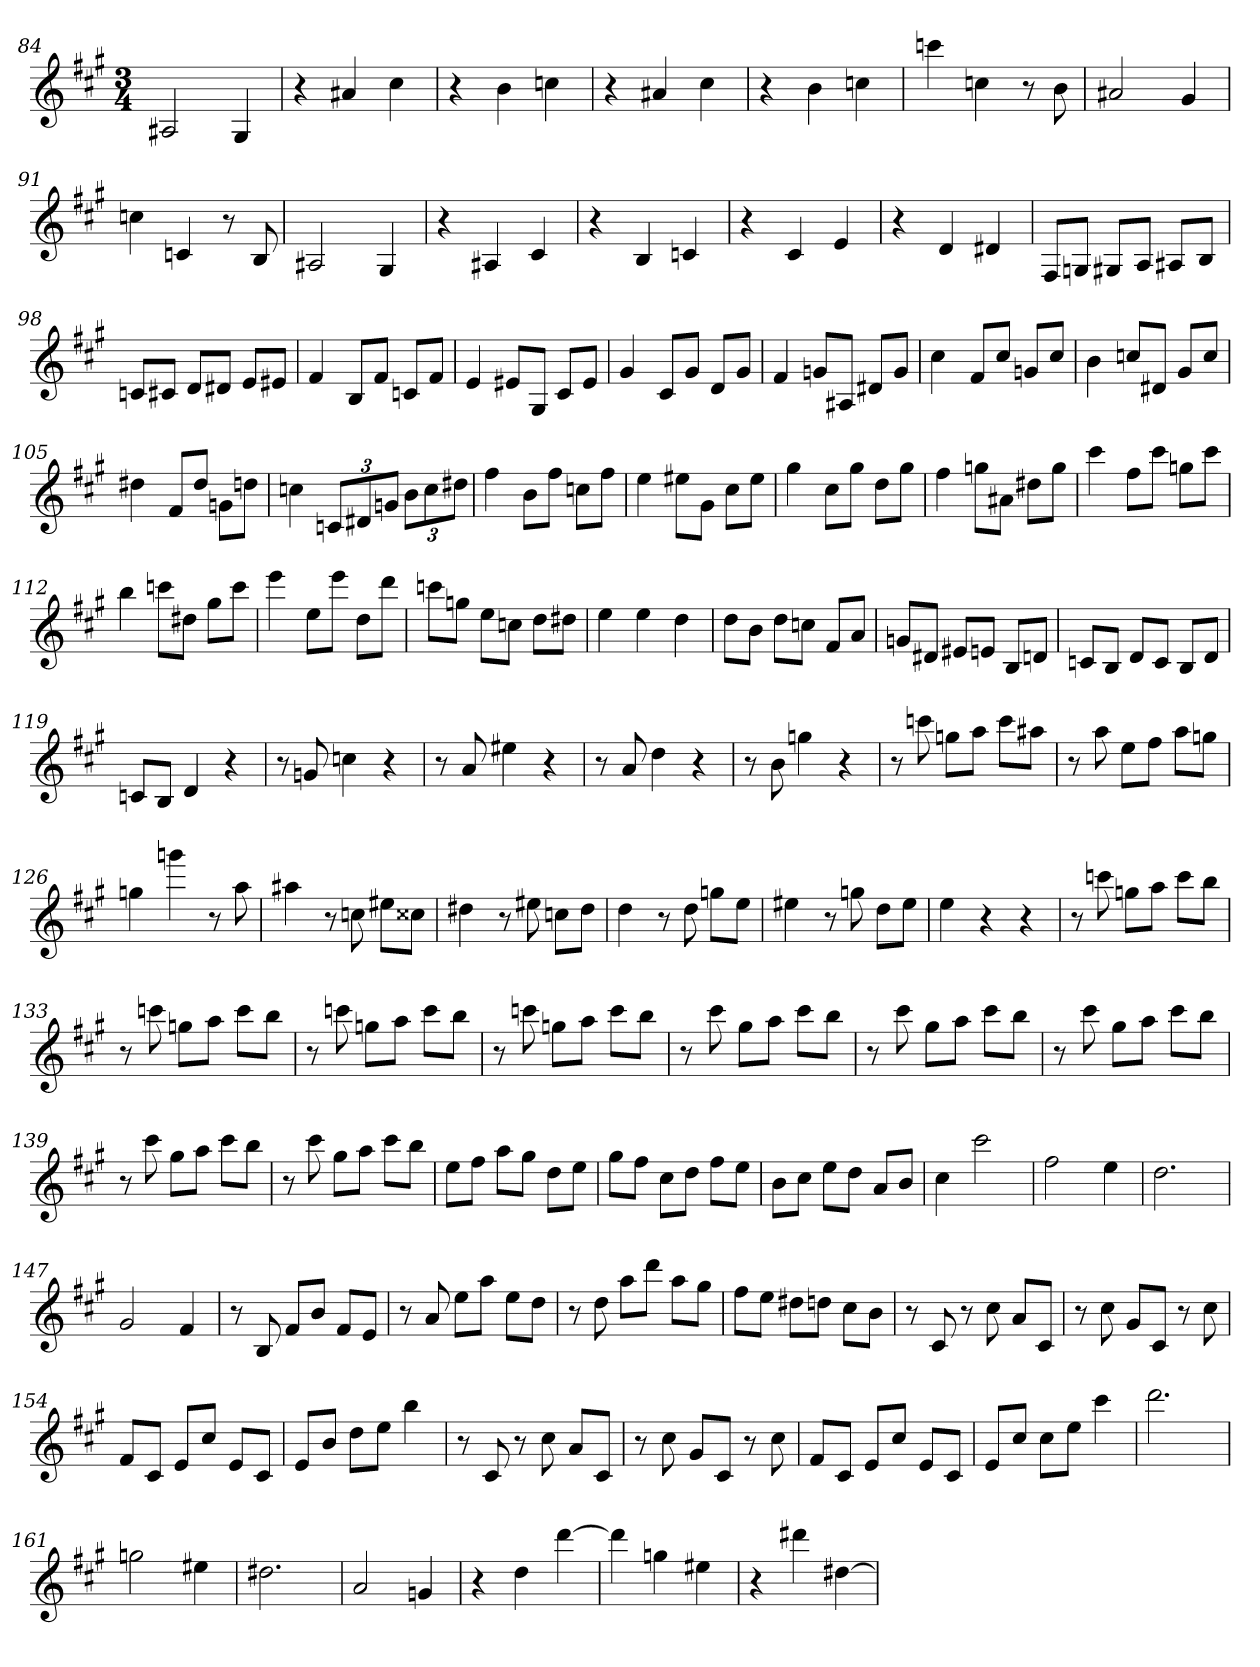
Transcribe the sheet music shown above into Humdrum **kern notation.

**kern
*part1
*staff1
*clefG2
*k[f#c#g#]
*A:
*M3/4
=84
2A#X
4G#
=85
4r
4a#X
4cc#
=86
4r
4b
4ccn
=87
4r
4a#X
4cc#
=88
4r
4b
4ccn
=89
4cccn
4ccn
8r
8b
=90
2a#X
4g#
=91
4ccn
4cn
8r
8B
=92
2A#X
4G#
=93
4r
4A#X
4c#
=94
4r
4B
4cn
=95
4r
4c#
4e
=96
4r
4d
4d#X
=97
8F#/L
8Gn/J
8G#X/L
8A/J
8A#X/L
8B/J
=98
8cn/L
8c#X/J
8d/L
8d#X/J
8e/L
8e#X/J
=99
4f#
8B/L
8f#/J
8cn/L
8f#/J
=100
4e
8e#X/L
8G#/J
8c#/L
8e#/J
=101
4g#
8c#/L
8g#/J
8d/L
8g#/J
=102
4f#
8gn/L
8A#X/J
8d#X/L
8g/J
=103
4cc#
8f#/L
8cc#/J
8gn/L
8cc#/J
=104
4b
8ccn/L
8d#X/J
8g#/L
8cc/J
=105
4dd#X
8f#/L
8dd#/J
8gn\L
8ddn\J
=106
4ccn
12cn/L
12d#X/
12gn/J
12b\L
12cc\
12dd#X\J
=107
4ff#
8b\L
8ff#\J
8ccn\L
8ff#\J
=108
4ee
8ee#X\L
8g#\J
8cc#\L
8ee#\J
=109
4gg#
8cc#\L
8gg#\J
8dd\L
8gg#\J
=110
4ff#
8ggn\L
8a#X\J
8dd#X\L
8gg\J
=111
4ccc#
8ff#\L
8ccc#\J
8ggn\L
8ccc#\J
=112
4bb
8cccn\L
8dd#X\J
8gg#\L
8ccc\J
=113
4eee
8ee\L
8eee\J
8dd\L
8ddd\J
=114
8cccn\L
8ggn\J
8ee\L
8ccn\J
8dd\L
8dd#X\J
=115
4ee
4ee
4dd
=116
8dd\L
8b\J
8dd\L
8ccn\J
8f#/L
8a/J
=117
8gn/L
8d#X/J
8e#X/L
8en/J
8B/L
8dn/J
=118
8cn/L
8B/J
8d/L
8c/J
8B/L
8d/J
=119
8cn/L
8B/J
4d
4r
=120
8r
8gn
4ccn
4r
=121
8r
8a
4ee#X
4r
=122
8r
8a
4dd
4r
=123
8r
8b
4ggn
4r
=124
8r
8cccn
8ggn\L
8aa\J
8ccc\L
8aa#X\J
=125
8r
8aa
8ee\L
8ff#\J
8aa\L
8ggn\J
=126
4ggn
4gggn
8r
8aa
=127
4aa#X
8r
8ccn
8ee#X\L
8cc##X\J
=128
4dd#X
8r
8ee#X
8ccn\L
8dd#\J
=129
4dd
8r
8dd
8ggn\L
8ee\J
=130
4ee#X
8r
8ggn
8dd\L
8ee#\J
=131
4ee
4r
4r
=132
8r
8cccn
8ggn\L
8aa\J
8ccc\L
8bb\J
=133
8r
8cccn
8ggn\L
8aa\J
8ccc\L
8bb\J
=134
8r
8cccn
8ggn\L
8aa\J
8ccc\L
8bb\J
=135
8r
8cccn
8ggn\L
8aa\J
8ccc\L
8bb\J
=136
8r
8ccc#
8gg#\L
8aa\J
8ccc#\L
8bb\J
=137
8r
8ccc#
8gg#\L
8aa\J
8ccc#\L
8bb\J
=138
8r
8ccc#
8gg#\L
8aa\J
8ccc#\L
8bb\J
=139
8r
8ccc#
8gg#\L
8aa\J
8ccc#\L
8bb\J
=140
8r
8ccc#
8gg#\L
8aa\J
8ccc#\L
8bb\J
=141
8ee\L
8ff#\J
8aa\L
8gg#\J
8dd\L
8ee\J
=142
8gg#\L
8ff#\J
8cc#\L
8dd\J
8ff#\L
8ee\J
=143
8b\L
8cc#\J
8ee\L
8dd\J
8a/L
8b/J
=144
4cc#
2ccc#
=145
2ff#
4ee
=146
2.dd
=147
2g#
4f#
=148
8r
8B
8f#/L
8b/J
8f#/L
8e/J
=149
8r
8a
8ee\L
8aa\J
8ee\L
8dd\J
=150
8r
8dd
8aa\L
8ddd\J
8aa\L
8gg#\J
=151
8ff#\L
8ee\J
8dd#X\L
8ddn\J
8cc#\L
8b\J
=152
8r
8c#
8r
8cc#
8a/L
8c#/J
=153
8r
8cc#
8g#/L
8c#/J
8r
8cc#
=154
8f#/L
8c#/J
8e/L
8cc#/J
8e/L
8c#/J
=155
8e/L
8b/J
8dd\L
8ee\J
4bb
=156
8r
8c#
8r
8cc#
8a/L
8c#/J
=157
8r
8cc#
8g#/L
8c#/J
8r
8cc#
=158
8f#/L
8c#/J
8e/L
8cc#/J
8e/L
8c#/J
=159
8e/L
8cc#/J
8cc#\L
8ee\J
4ccc#
=160
2.ddd
=161
2ggn
4ee#X
=162
2.dd#X
=163
2a
4gn
=164
4r
4dd
[4ddd
=165
4ddd]
4ggn
4ee#X
=166
4r
4ddd#X
[4dd#X
=
*-
